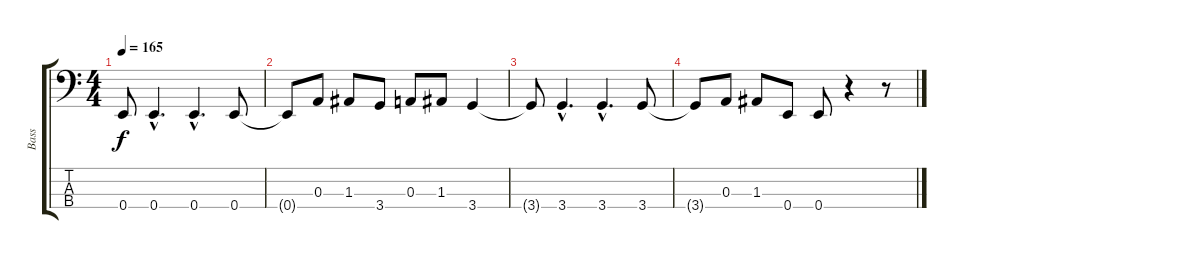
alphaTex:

\track ("Bass" "Bass") {instrument electricbasspick}
\staff {score tabs}
\tuning (G2 D2 A1 E1) {hide}
\ts (4 4)
\tempo 165
\clef f4
\ks c
0.4{t}.8{dy f} 0.4{hac}.4{d} 0.4{hac}.4{d} 0.4.8 |
0.4{t}.8 0.3.8 1.3.8 3.4.8 0.3.8 1.3.8 3.4.4 |
3.4{t}.8 3.4{hac}.4{d} 3.4{hac}.4{d} 3.4.8 |
3.4{t}.8 0.3.8 1.3.8 0.4.8 0.4.8 r.4 r.8
